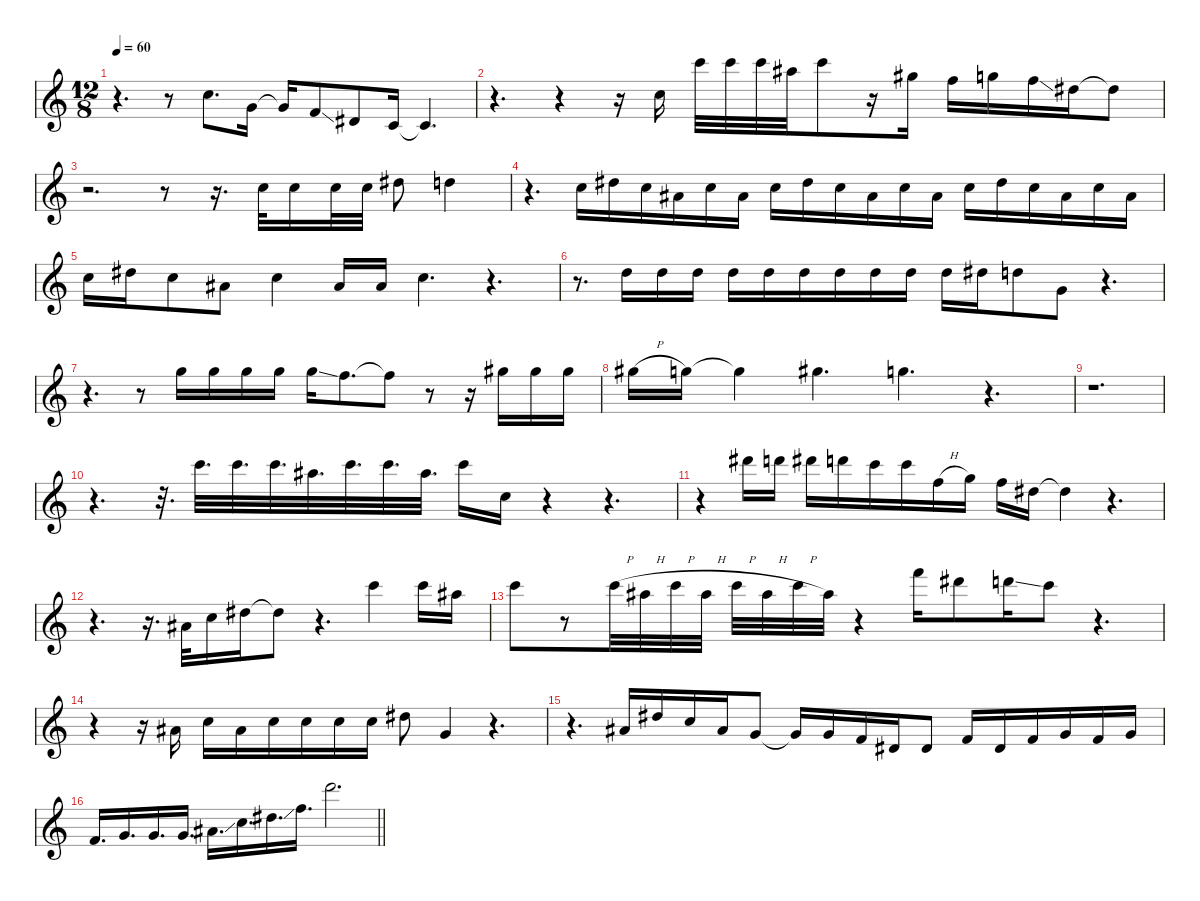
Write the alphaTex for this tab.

\defaultSystemsLayout 4
\hideDynamics
\bracketExtendMode nobrackets
\singleTrackTrackNamePolicy hidden
\multiTrackTrackNamePolicy hidden
\otherSystemsTrackNameOrientation horizontal
\track ("Voice" "jz.guit.") {mute instrument electricguitarjazz}
\staff {score}
\tuning (E4 B3 G3 D3 A2 E2)
\ts (12 8)
\tempo 60
\clef g2
\ks c
r.4{d dy fff beam Down} r.8{beam Down} 5.3.8{d beam Up} 5.4.16{beam Up} 5.4{t}.16{beam Up} 3.4{ss}.8{beam Up} 1.4{acc #}.8{beam Up} 3.5.16{beam Up} 3.5{t}.4{d beam Up} |
r.4{d beam Down} r.4{beam Down} r.16{beam Down} 5.3.16{beam Down} 8.1.32{beam Down} 8.1.32{beam Down} 8.1.32{beam Down} 6.1{acc #}.32{beam Down} 8.1.8{beam Down} r.16{beam Down} 9.2{acc #}.16{beam Down} 6.2.16{beam Down} 8.2.16{beam Down} 6.2{ss}.16{beam Down} 4.2{acc #}.16{beam Down} 4.2{t acc #}.8{beam Down} |
r.2{d beam Down} r.8{beam Down} r.16{d beam Down} 5.3.32{beam Down} 5.3.16{beam Down} 5.3.32{beam Down} 5.3.32{beam Down} 4.2{acc #}.8{beam Down} 3.2.4{beam Down} |
r.4{d beam Down} 5.3.16{beam Down} 4.2{acc #}.16{beam Down} 5.3.16{beam Down} 3.3{acc #}.16{beam Down} 5.3.16{beam Down} 3.3{acc #}.16{beam Down} 5.3.16{beam Down} 4.2{acc #}.16{beam Down} 5.3.16{beam Down} 3.3{acc #}.16{beam Down} 5.3.16{beam Down} 3.3{acc #}.16{beam Down} 5.3.16{beam Down} 4.2{acc #}.16{beam Down} 5.3.16{beam Down} 3.3{acc #}.16{beam Down} 5.3.16{beam Down} 3.3{acc #}.16{beam Down} |
5.3.16{beam Down} 4.2{acc #}.16{beam Down} 5.3.8{beam Down} 3.3{acc #}.8{beam Down} 5.3.4{beam Down} 3.3{acc #}.16{beam Up} 3.3{acc #}.16{beam Up} 5.3.4{d beam Down} r.4{d beam Down} |
r.8{d beam Down} 3.2.16{beam Down} 3.2.16{beam Down} 3.2.16{beam Down} 3.2.16{beam Down} 3.2.16{beam Down} 3.2.16{beam Down} 3.2.16{beam Down} 3.2.16{beam Down} 3.2.16{beam Down} 3.2.16{beam Down} 4.2{acc #}.16{beam Down} 3.2.8{beam Down} 5.4.8{beam Down} r.4{d beam Down} |
r.4{d beam Down} r.8{beam Down} 3.1.16{beam Down} 3.1.16{beam Down} 3.1.16{beam Down} 3.1.16{beam Down} 3.1{ss}.16{beam Down} 1.1.8{d beam Down} 1.1{t}.8{beam Down} r.8{beam Down} r.16{beam Down} 4.1{acc #}.16{beam Down} 4.1{acc #}.16{beam Down} 4.1{acc #}.16{beam Down} |
4.1{h acc #}.16{beam Down} 3.1.16{beam Down} 3.1{t}.4{beam Down} 4.1{acc #}.4{d beam Down} 3.1.4{d beam Down} r.4{d beam Down} |
r.1{d beam Down} |
r.4{d beam Down} r.32{d beam Down} 8.1.32{d beam Down} 8.1.32{d beam Down} 8.1.32{d beam Down} 6.1{acc #}.32{d beam Down} 8.1.32{d beam Down} 8.1.32{d beam Down} 6.1{acc #}.32{d beam Down} 8.1.16{beam Down} 5.3.16{beam Down} r.4{beam Down} r.4{d beam Down} |
r.4{beam Down} 11.1{acc #}.16{beam Down} 10.1.16{beam Down} 11.1{acc #}.16{beam Down} 10.1.16{beam Down} 8.1.16{beam Down} 8.1.16{beam Down} 6.2{h}.16{beam Down} 8.2.16{beam Down} 6.2.16{beam Down} 8.3{acc #}.16{beam Down} 8.3{t acc #}.4{beam Down} r.4{d beam Down} |
r.4{d beam Down} r.16{d beam Down} 8.4{acc #}.32{beam Down} 5.3.16{beam Down} 8.3{acc #}.16{beam Down} 8.3{t acc #}.8{beam Down} r.4{d beam Down} 8.1.4{beam Down} 8.1.16{beam Down} 6.1{acc #}.16{beam Down} |
8.1.8{beam Down} r.8{beam Down} 8.1{h}.32{beam Down} 6.1{h acc #}.32{beam Down} 8.1{h}.32{beam Down} 6.1{h acc #}.32{beam Down} 8.1{h}.32{beam Down} 6.1{h acc #}.32{beam Down} 8.1{h}.32{beam Down} 6.1{acc #}.32{beam Down} r.4{beam Down} 13.1.16{beam Down} 11.1{acc #}.8{beam Down} 10.1{ss}.16{beam Down} 8.1.8{beam Down} r.4{d beam Down} |
r.4{beam Down} r.16{beam Down} 3.3{acc #}.16{beam Up} 5.3.16{beam Down} 3.3{acc #}.16{beam Down} 5.3.16{beam Down} 5.3.16{beam Down} 5.3.16{beam Down} 5.3.16{beam Down} 4.2{acc #}.8{beam Down} 5.4.4{beam Up} r.4{d beam Up} |
r.4{d beam Down} 3.3{acc #}.16{beam Up} 4.2{acc #}.16{beam Up} 5.3.16{beam Up} 3.3{acc #}.16{beam Up} 5.4.8{beam Up} 5.4{t}.16{beam Up} 5.4.16{beam Up} 3.4.16{beam Up} 6.5{acc #}.16{beam Up} 6.5{acc #}.8{beam Up} 3.4.16{beam Up} 6.5{acc #}.16{beam Up} 3.4.16{beam Up} 5.4.16{beam Up} 3.4.16{beam Up} 5.4.16{beam Up} |
\barLineRight lightlight
3.4.16{d beam Up} 5.4.16{d beam Up} 5.4.16{d beam Up} 5.4.16{d beam Up} 3.3{ss acc #}.16{d beam Down} 5.3.16{d beam Down} 4.2{ss acc #}.16{d beam Down} 6.2.16{d beam Down} 10.1.2{d beam Down}
